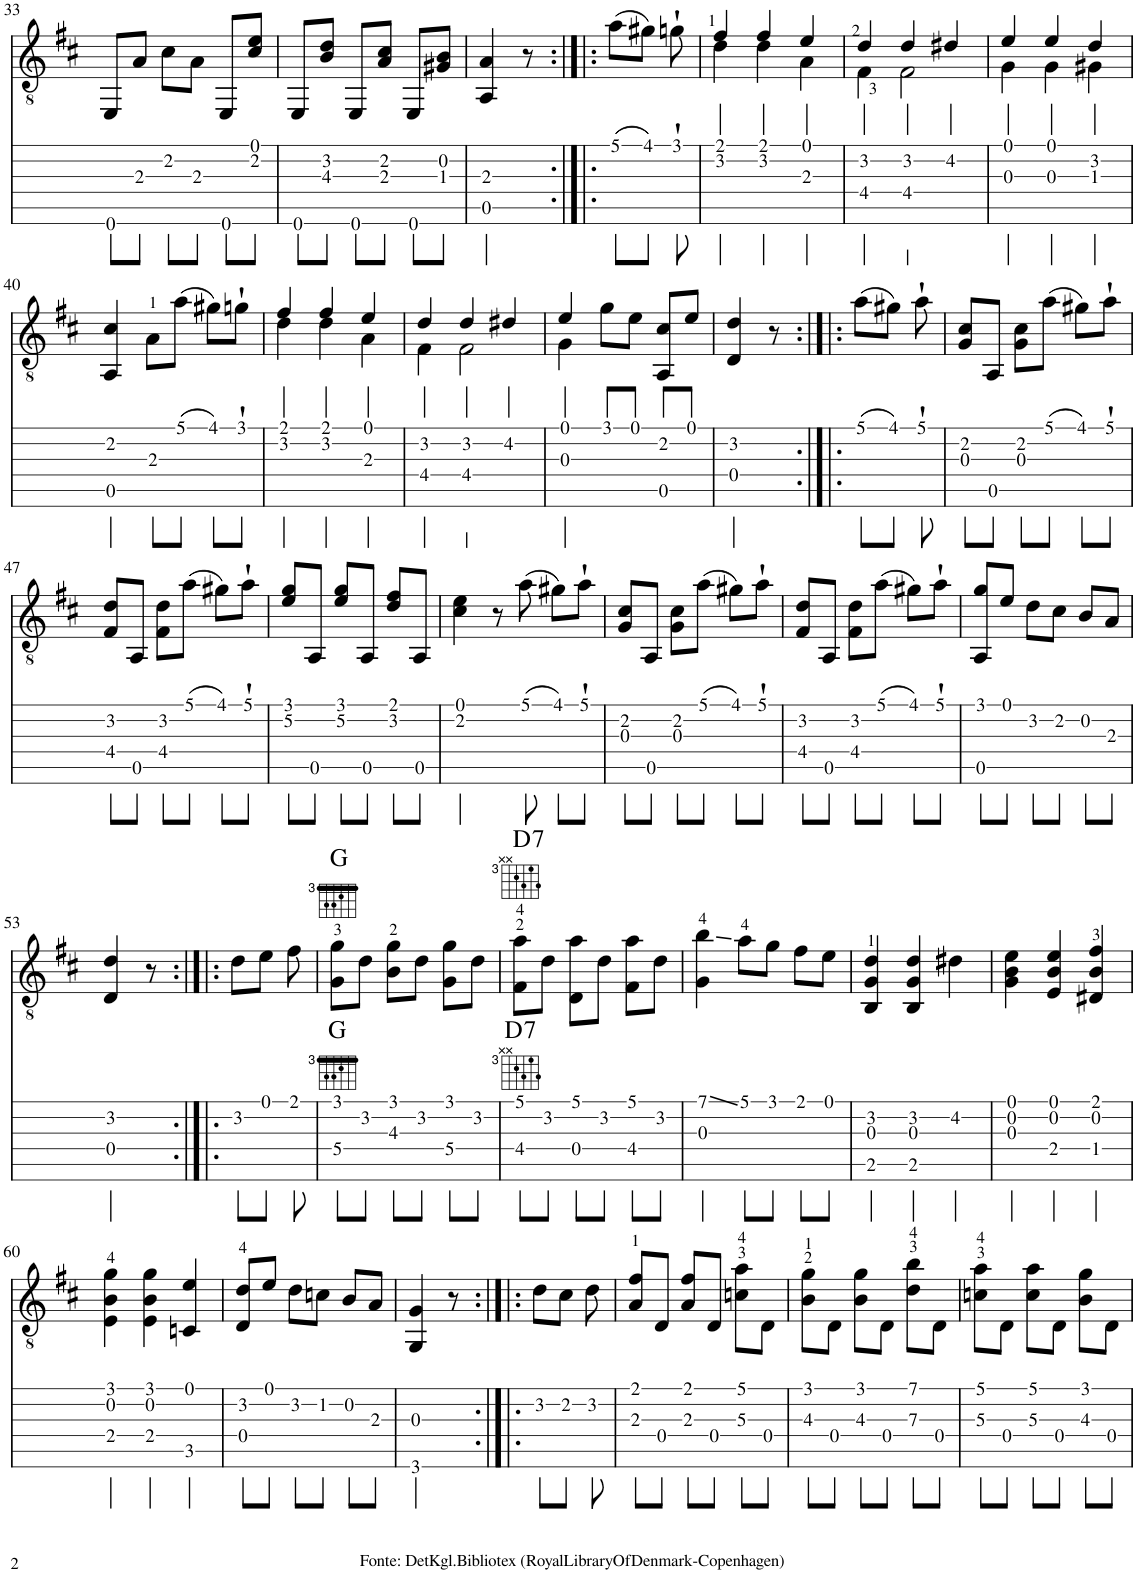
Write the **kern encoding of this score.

**kern	**harte	**kern	**harte
*part2	*part2	*part1	*part1
*staff2	*	*staff1	*
*I"Chitarra classica (Intavolatura)	*	*I"Guitar	*
!!LO:PB:g=z
*	*	*clefGv2	*
*k[f#c#]	*	*k[f#c#]	*
*M3/4	*	*M3/4	*
=33	=33	=33	=33
8EE\L	.	8EE/L	.
8A\J	.	8A/J	.
8c#\L	.	8c#\L	.
8A\J	.	8A\J	.
8EE\L	.	8EE/L	.
8c#\ 8e\J	.	8c#/ 8e/J	.
=34	=34	=34	=34
8EE\L	.	8EE/L	.
8B\ 8d\J	.	8B/ 8d/J	.
8EE\L	.	8EE/L	.
8A\ 8c#\J	.	8A/ 8c#/J	.
8EE\L	.	8EE/L	.
8G#X\ 8B\J	.	8G#X/ 8B/J	.
=35	=35	=35	=35
4AA\ 4A\	.	4AA/ 4A/	.
8r	.	8r	.
=36:|!|:	=36:|!|:	=36:|!|:	=36:|!|:
(8a\L	.	(8a\L	.
8g#X\J)	.	8g#X\J)	.
8gn`\	.	8gn`\	.
=37	=37	=37	=37
*^	*	*^	*
4f#/	4d\	.	4f#/	4d\	.
4f#/	4d\	.	4f#/	4d\	.
4e/	4A\	.	4e/	4A\	.
=38	=38	=38	=38	=38	=38
4d/	4F#\	.	4d/	4F#\	.
4d/	2F#\	.	4d/	2F#\	.
4d#X/	.	.	4d#X/	.	.
=39	=39	=39	=39	=39	=39
4e/	4G\	.	4e/	4G\	.
4e/	4G\	.	4e/	4G\	.
4d/	4G#X\	.	4d/	4G#X\	.
*v	*v	*	*	*	*
*	*	*v	*v	*
!!LO:LB:g=z
=40	=40	=40	=40
4AA\ 4c#\	.	4AA/ 4c#/	.
8A\L	.	8A\L	.
(8a\J	.	(8a\J	.
8g#X\L)	.	8g#X\L)	.
8gn`\J	.	8gn`\J	.
=41	=41	=41	=41
*^	*	*^	*
4f#/	4d\	.	4f#/	4d\	.
4f#/	4d\	.	4f#/	4d\	.
4e/	4A\	.	4e/	4A\	.
=42	=42	=42	=42	=42	=42
4d/	4F#\	.	4d/	4F#\	.
4d/	2F#\	.	4d/	2F#\	.
4d#X/	.	.	4d#X/	.	.
=43	=43	=43	=43	=43	=43
4e/	4G\	.	4e/	4G\	.
8g/L	2ryy	.	8g\L	2ryy	.
8e/J	.	.	8e\J	.	.
8AA/ 8c#/L	.	.	8AA/ 8c#/L	.	.
8e/J	.	.	8e/J	.	.
*v	*v	*	*	*	*
*	*	*v	*v	*
=44	=44	=44	=44
4D\ 4d\	.	4D/ 4d/	.
8r	.	8r	.
=45:|!|:	=45:|!|:	=45:|!|:	=45:|!|:
(8a\L	.	(8a\L	.
8g#X\J)	.	8g#X\J)	.
8a`\	.	8a`\	.
=46	=46	=46	=46
8G\ 8c#\L	.	8G/ 8c#/L	.
8AA\J	.	8AA/J	.
8G\ 8c#\L	.	8G\ 8c#\L	.
(8a\J	.	(8a\J	.
8g#X\L)	.	8g#X\L)	.
8a`\J	.	8a`\J	.
!!LO:LB:g=z
=47	=47	=47	=47
8F#\ 8d\L	.	8F#/ 8d/L	.
8AA\J	.	8AA/J	.
8F#\ 8d\L	.	8F#\ 8d\L	.
(8a\J	.	(8a\J	.
8g#X\L)	.	8g#X\L)	.
8a`\J	.	8a`\J	.
=48	=48	=48	=48
8e\ 8g\L	.	8e/ 8g/L	.
8AA\J	.	8AA/J	.
8e\ 8g\L	.	8e/ 8g/L	.
8AA\J	.	8AA/J	.
8d\ 8f#\L	.	8d/ 8f#/L	.
8AA\J	.	8AA/J	.
=49	=49	=49	=49
4c#\ 4e\	.	4c#\ 4e\	.
8r	.	8r	.
(8a\	.	(8a\	.
8g#X\L)	.	8g#X\L)	.
8a`\J	.	8a`\J	.
=50	=50	=50	=50
8G\ 8c#\L	.	8G/ 8c#/L	.
8AA\J	.	8AA/J	.
8G\ 8c#\L	.	8G\ 8c#\L	.
(8a\J	.	(8a\J	.
8g#X\L)	.	8g#X\L)	.
8a`\J	.	8a`\J	.
=51	=51	=51	=51
8F#\ 8d\L	.	8F#/ 8d/L	.
8AA\J	.	8AA/J	.
8F#\ 8d\L	.	8F#\ 8d\L	.
(8a\J	.	(8a\J	.
8g#X\L)	.	8g#X\L)	.
8a`\J	.	8a`\J	.
=52	=52	=52	=52
8AA\ 8g\L	.	8AA/ 8g/L	.
8e\J	.	8e/J	.
8d\L	.	8d\L	.
8c#\J	.	8c#\J	.
8B\L	.	8B/L	.
8A\J	.	8A/J	.
!!LO:LB:g=z
=53	=53	=53	=53
4D\ 4d\	.	4D/ 4d/	.
8r	.	8r	.
=54:|!|:	=54:|!|:	=54:|!|:	=54:|!|:
8d\L	.	8d\L	.
8e\J	.	8e\J	.
8f#\	.	8f#\	.
=55	=55	=55	=55
8G\ 8g\L	G:maj	8G\ 8g\L	G:maj
8d\J	.	8d\J	.
8B\ 8g\L	.	8B\ 8g\L	.
8d\J	.	8d\J	.
8G\ 8g\L	.	8G\ 8g\L	.
8d\J	.	8d\J	.
=56	=56	=56	=56
!	!LO:H:kt=7	!	!LO:H:kt=7
8F#\ 8a\L	D:7	8F#\ 8a\L	D:7
8d\J	.	8d\J	.
8D\ 8a\L	.	8D\ 8a\L	.
8d\J	.	8d\J	.
8F#\ 8a\L	.	8F#\ 8a\L	.
8d\J	.	8d\J	.
=57	=57	=57	=57
4G\ 4b\	.	4G\ 4b\	.
8a\L	.	8a\L	.
8g\J	.	8g\J	.
8f#\L	.	8f#\L	.
8e\J	.	8e\J	.
=58	=58	=58	=58
4BB\ 4G\ 4d\	.	4BB/ 4G/ 4d/	.
4BB\ 4G\ 4d\	.	4BB/ 4G/ 4d/	.
4d#X\	.	4d#X\	.
=59	=59	=59	=59
4G\ 4B\ 4e\	.	4G\ 4B\ 4e\	.
4E\ 4B\ 4e\	.	4E/ 4B/ 4e/	.
4D#X\ 4B\ 4f#\	.	4D#X/ 4B/ 4f#/	.
!!LO:LB:g=z
=60	=60	=60	=60
4E\ 4B\ 4g\	.	4E\ 4B\ 4g\	.
4E\ 4B\ 4g\	.	4E\ 4B\ 4g\	.
4Cn\ 4e\	.	4Cn/ 4e/	.
=61	=61	=61	=61
8D\ 8d\L	.	8D/ 8d/L	.
8e\J	.	8e/J	.
8d\L	.	8d\L	.
8cn\J	.	8cn\J	.
8B\L	.	8B/L	.
8A\J	.	8A/J	.
=62	=62	=62	=62
4GG\ 4G\	.	4GG/ 4G/	.
8r	.	8r	.
=63:|!|:	=63:|!|:	=63:|!|:	=63:|!|:
8d\L	.	8d\L	.
8c#\J	.	8c#\J	.
8d\	.	8d\	.
=64	=64	=64	=64
8A\ 8f#\L	.	8A/ 8f#/L	.
8D\J	.	8D/J	.
8A\ 8f#\L	.	8A/ 8f#/L	.
8D\J	.	8D/J	.
8cn\ 8a\L	.	8cn\ 8a\L	.
8D\J	.	8D\J	.
=65	=65	=65	=65
8B\ 8g\L	.	8B\ 8g\L	.
8D\J	.	8D\J	.
8B\ 8g\L	.	8B\ 8g\L	.
8D\J	.	8D\J	.
8d\ 8b\L	.	8d\ 8b\L	.
8D\J	.	8D\J	.
=66	=66	=66	=66
8cn\ 8a\L	.	8cn\ 8a\L	.
8D\J	.	8D\J	.
8c\ 8a\L	.	8c\ 8a\L	.
8D\J	.	8D\J	.
8B\ 8g\L	.	8B\ 8g\L	.
8D\J	.	8D\J	.
=	=	=	=
*-	*-	*-	*-
